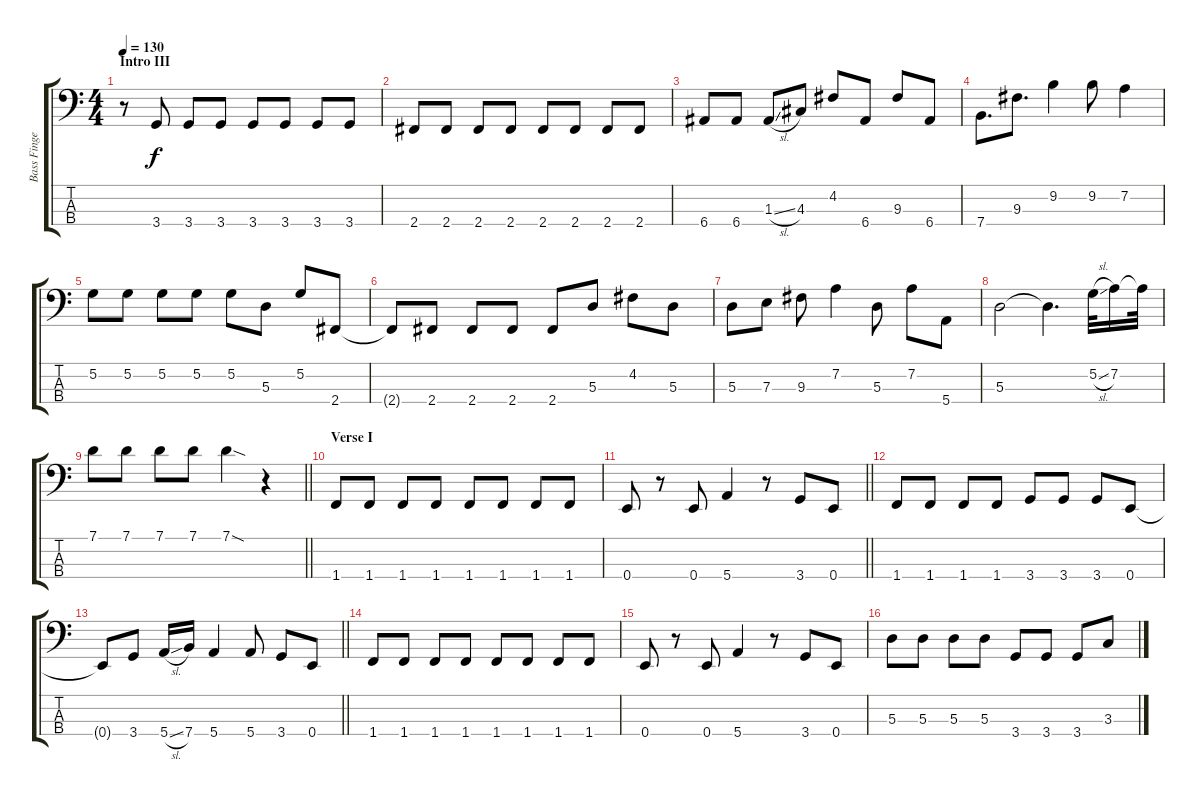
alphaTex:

\track ("Bass Finger" "Bass Finge") {instrument electricbassfinger}
\staff {score tabs}
\tuning (G2 D2 A1 E1) {hide}
\ts (4 4)
\section ("" "Intro III")
\tempo 130
\clef f4
\ks c
r.8{dy f} 3.4.8 3.4.8 3.4.8 3.4.8 3.4.8 3.4.8 3.4.8 |
2.4.8 2.4.8 2.4.8 2.4.8 2.4.8 2.4.8 2.4.8 2.4.8 |
6.4.8 6.4.8 1.3{sl}.8 4.3.8 4.2.8 6.4.8 9.3.8 6.4.8 |
7.4.8{d} 9.3.8{d} 9.2.4 9.2.8 7.2.4 |
5.2.8 5.2.8 5.2.8 5.2.8 5.2.8 5.3.8 5.2.8 2.4.8 |
2.4{t}.8 2.4.8 2.4.8 2.4.8 2.4.8 5.3.8 4.2.8 5.3.8 |
5.3.8 7.3.8 9.3.8 7.2.4 5.3.8 7.2.8 5.4.8 |
5.3.2 5.3{t}.4{d} 5.2{sl}.32 7.2.16 7.2{t}.32 |
\barLineRight lightlight
7.1.8 7.1.8 7.1.8 7.1.8 7.1{sod}.4 r.4 |
\section ("" "Verse I")
1.4.8 1.4.8 1.4.8 1.4.8 1.4.8 1.4.8 1.4.8 1.4.8 |
\barLineRight lightlight
0.4.8 r.8 0.4.8 5.4.4 r.8 3.4.8 0.4.8 |
1.4.8 1.4.8 1.4.8 1.4.8 3.4.8 3.4.8 3.4.8 0.4.8 |
\barLineRight lightlight
0.4{t}.8 3.4.8 5.4{sl}.16 7.4.16 5.4.4 5.4.8 3.4.8 0.4.8 |
1.4.8 1.4.8 1.4.8 1.4.8 1.4.8 1.4.8 1.4.8 1.4.8 |
0.4.8 r.8 0.4.8 5.4.4 r.8 3.4.8 0.4.8 |
5.3.8 5.3.8 5.3.8 5.3.8 3.4.8 3.4.8 3.4.8 3.3.8
